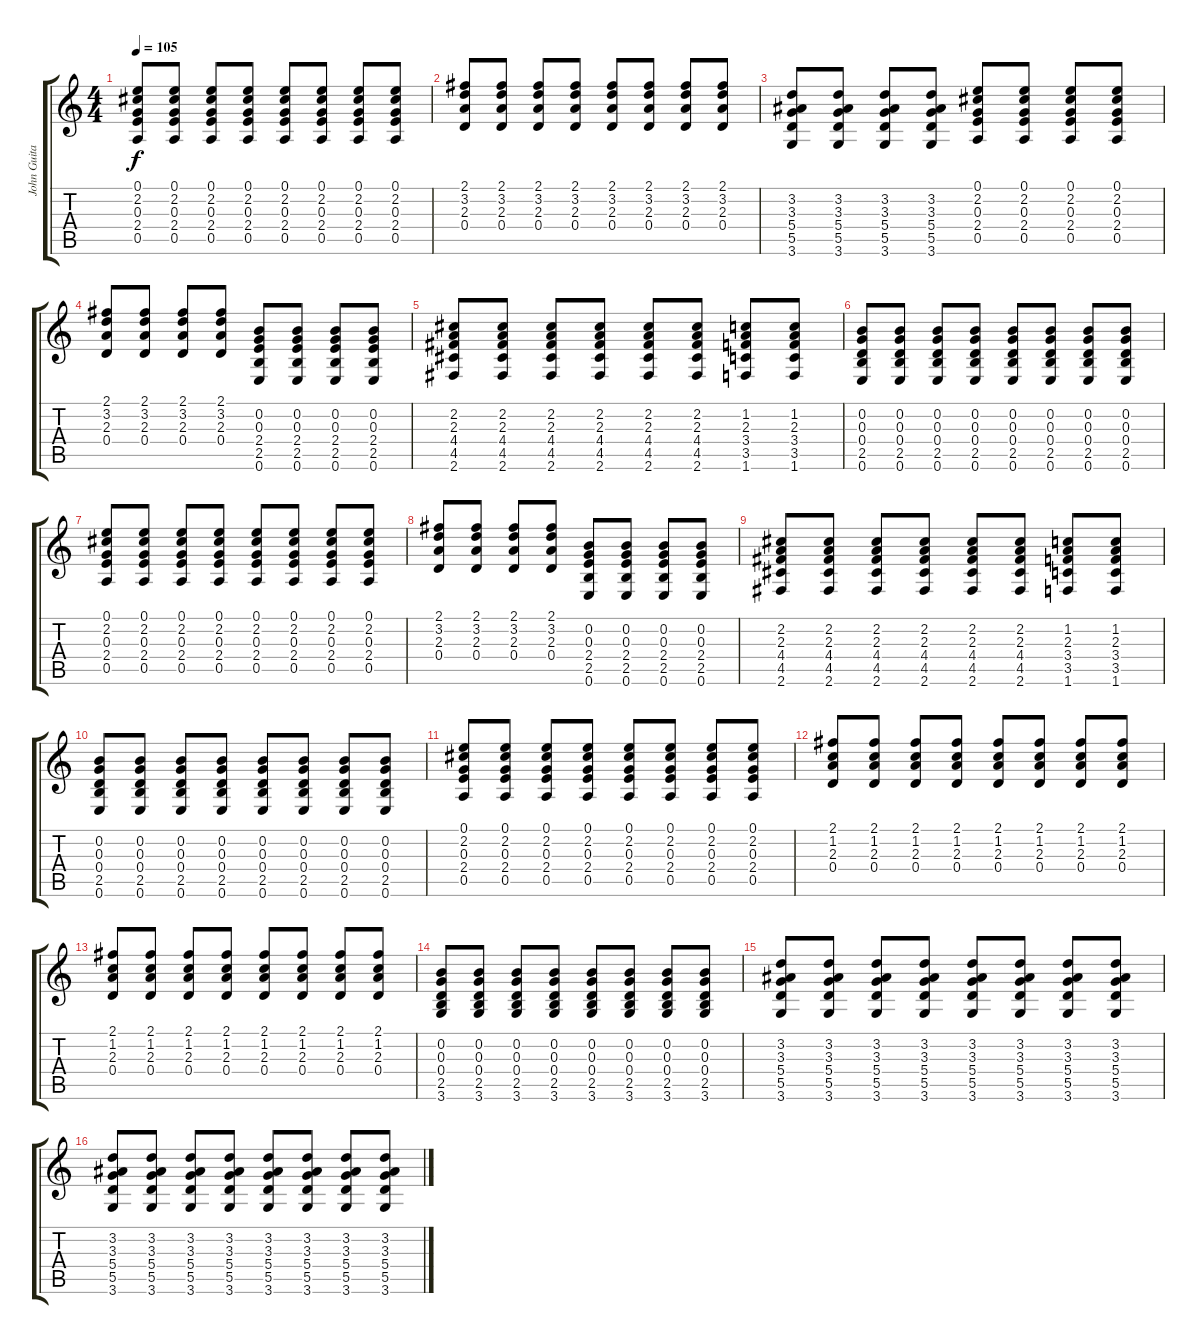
\track ("John Guitar" "John Guita") {instrument acousticguitarsteel}
\staff {score tabs}
\tuning (E4 B3 G3 D3 A2 E2) {hide}
\ts (4 4)
\tempo 105
\clef g2
\ks c
(0.1 2.2 0.3 2.4 0.5).8{dy f} (0.1 2.2 0.3 2.4 0.5).8 (0.1 2.2 0.3 2.4 0.5).8 (0.1 2.2 0.3 2.4 0.5).8 (0.1 2.2 0.3 2.4 0.5).8 (0.1 2.2 0.3 2.4 0.5).8 (0.1 2.2 0.3 2.4 0.5).8 (0.1 2.2 0.3 2.4 0.5).8 |
(2.1 3.2 2.3 0.4).8 (2.1 3.2 2.3 0.4).8 (2.1 3.2 2.3 0.4).8 (2.1 3.2 2.3 0.4).8 (2.1 3.2 2.3 0.4).8 (2.1 3.2 2.3 0.4).8 (2.1 3.2 2.3 0.4).8 (2.1 3.2 2.3 0.4).8 |
(3.2 3.3 5.4 5.5 3.6).8 (3.2 3.3 5.4 5.5 3.6).8 (3.2 3.3 5.4 5.5 3.6).8 (3.2 3.3 5.4 5.5 3.6).8 (0.1 2.2 0.3 2.4 0.5).8 (0.1 2.2 0.3 2.4 0.5).8 (0.1 2.2 0.3 2.4 0.5).8 (0.1 2.2 0.3 2.4 0.5).8 |
(2.1 3.2 2.3 0.4).8 (2.1 3.2 2.3 0.4).8 (2.1 3.2 2.3 0.4).8 (2.1 3.2 2.3 0.4).8 (0.2 0.3 2.4 2.5 0.6).8 (0.2 0.3 2.4 2.5 0.6).8 (0.2 0.3 2.4 2.5 0.6).8 (0.2 0.3 2.4 2.5 0.6).8 |
(2.2 2.3 4.4 4.5 2.6).8 (2.2 2.3 4.4 4.5 2.6).8 (2.2 2.3 4.4 4.5 2.6).8 (2.2 2.3 4.4 4.5 2.6).8 (2.2 2.3 4.4 4.5 2.6).8 (2.2 2.3 4.4 4.5 2.6).8 (1.2 2.3 3.4 3.5 1.6).8 (1.2 2.3 3.4 3.5 1.6).8 |
(0.2 0.3 0.4 2.5 0.6).8 (0.2 0.3 0.4 2.5 0.6).8 (0.2 0.3 0.4 2.5 0.6).8 (0.2 0.3 0.4 2.5 0.6).8 (0.2 0.3 0.4 2.5 0.6).8 (0.2 0.3 0.4 2.5 0.6).8 (0.2 0.3 0.4 2.5 0.6).8 (0.2 0.3 0.4 2.5 0.6).8 |
(0.1 2.2 0.3 2.4 0.5).8 (0.1 2.2 0.3 2.4 0.5).8 (0.1 2.2 0.3 2.4 0.5).8 (0.1 2.2 0.3 2.4 0.5).8 (0.1 2.2 0.3 2.4 0.5).8 (0.1 2.2 0.3 2.4 0.5).8 (0.1 2.2 0.3 2.4 0.5).8 (0.1 2.2 0.3 2.4 0.5).8 |
(2.1 3.2 2.3 0.4).8 (2.1 3.2 2.3 0.4).8 (2.1 3.2 2.3 0.4).8 (2.1 3.2 2.3 0.4).8 (0.2 0.3 2.4 2.5 0.6).8 (0.2 0.3 2.4 2.5 0.6).8 (0.2 0.3 2.4 2.5 0.6).8 (0.2 0.3 2.4 2.5 0.6).8 |
(2.2 2.3 4.4 4.5 2.6).8 (2.2 2.3 4.4 4.5 2.6).8 (2.2 2.3 4.4 4.5 2.6).8 (2.2 2.3 4.4 4.5 2.6).8 (2.2 2.3 4.4 4.5 2.6).8 (2.2 2.3 4.4 4.5 2.6).8 (1.2 2.3 3.4 3.5 1.6).8 (1.2 2.3 3.4 3.5 1.6).8 |
(0.2 0.3 0.4 2.5 0.6).8 (0.2 0.3 0.4 2.5 0.6).8 (0.2 0.3 0.4 2.5 0.6).8 (0.2 0.3 0.4 2.5 0.6).8 (0.2 0.3 0.4 2.5 0.6).8 (0.2 0.3 0.4 2.5 0.6).8 (0.2 0.3 0.4 2.5 0.6).8 (0.2 0.3 0.4 2.5 0.6).8 |
(0.1 2.2 0.3 2.4 0.5).8 (0.1 2.2 0.3 2.4 0.5).8 (0.1 2.2 0.3 2.4 0.5).8 (0.1 2.2 0.3 2.4 0.5).8 (0.1 2.2 0.3 2.4 0.5).8 (0.1 2.2 0.3 2.4 0.5).8 (0.1 2.2 0.3 2.4 0.5).8 (0.1 2.2 0.3 2.4 0.5).8 |
(2.1 1.2 2.3 0.4).8 (2.1 1.2 2.3 0.4).8 (2.1 1.2 2.3 0.4).8 (2.1 1.2 2.3 0.4).8 (2.1 1.2 2.3 0.4).8 (2.1 1.2 2.3 0.4).8 (2.1 1.2 2.3 0.4).8 (2.1 1.2 2.3 0.4).8 |
(2.1 1.2 2.3 0.4).8 (2.1 1.2 2.3 0.4).8 (2.1 1.2 2.3 0.4).8 (2.1 1.2 2.3 0.4).8 (2.1 1.2 2.3 0.4).8 (2.1 1.2 2.3 0.4).8 (2.1 1.2 2.3 0.4).8 (2.1 1.2 2.3 0.4).8 |
(0.2 0.3 0.4 2.5 3.6).8 (0.2 0.3 0.4 2.5 3.6).8 (0.2 0.3 0.4 2.5 3.6).8 (0.2 0.3 0.4 2.5 3.6).8 (0.2 0.3 0.4 2.5 3.6).8 (0.2 0.3 0.4 2.5 3.6).8 (0.2 0.3 0.4 2.5 3.6).8 (0.2 0.3 0.4 2.5 3.6).8 |
(3.2 3.3 5.4 5.5 3.6).8 (3.2 3.3 5.4 5.5 3.6).8 (3.2 3.3 5.4 5.5 3.6).8 (3.2 3.3 5.4 5.5 3.6).8 (3.2 3.3 5.4 5.5 3.6).8 (3.2 3.3 5.4 5.5 3.6).8 (3.2 3.3 5.4 5.5 3.6).8 (3.2 3.3 5.4 5.5 3.6).8 |
(3.2 3.3 5.4 5.5 3.6).8 (3.2 3.3 5.4 5.5 3.6).8 (3.2 3.3 5.4 5.5 3.6).8 (3.2 3.3 5.4 5.5 3.6).8 (3.2 3.3 5.4 5.5 3.6).8 (3.2 3.3 5.4 5.5 3.6).8 (3.2 3.3 5.4 5.5 3.6).8 (3.2 3.3 5.4 5.5 3.6).8
